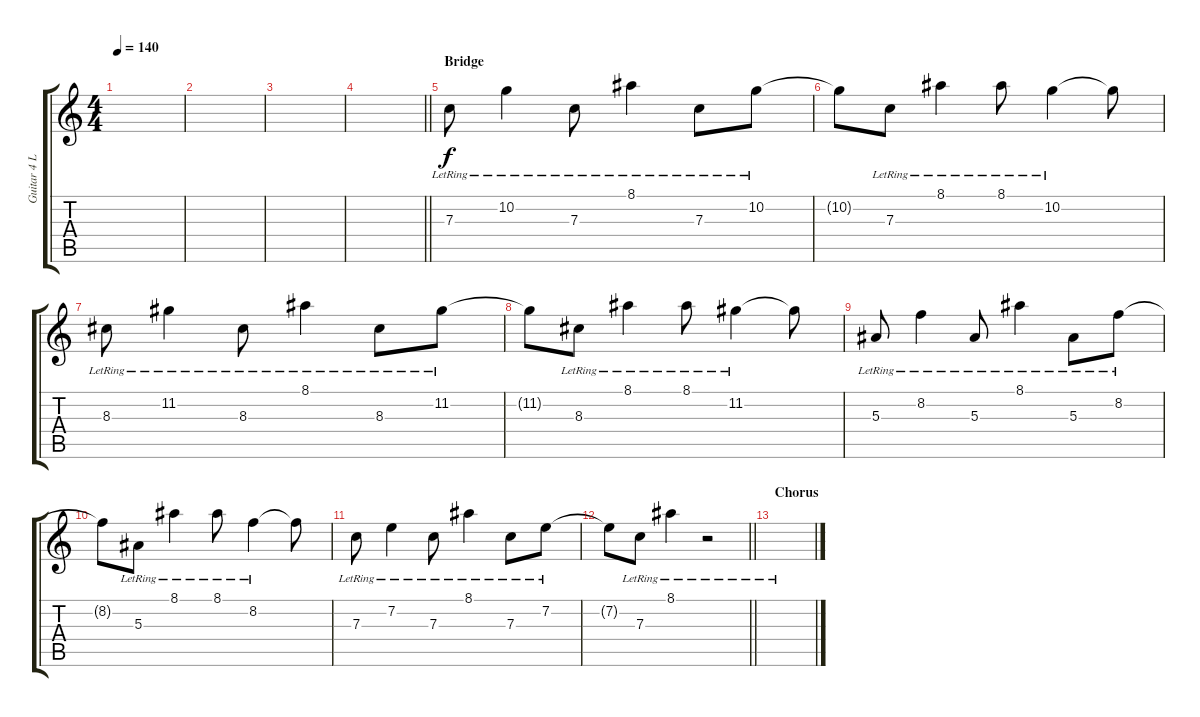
\track ("Guitar 4 Low Overdrive" "Guitar 4 L") {instrument electricguitarjazz}
\staff {score tabs}
\tuning (D4 A3 F3 C3 G2 C2) {hide}
\ts (4 4)
\tempo 140
\clef g2
\ks c
|
|
|
\barLineRight lightlight
|
\section ("" "Bridge")
7.3{lr}.8 10.2{lr}.4 7.3{lr}.8 8.1{lr}.4 7.3{lr}.8 10.2{lr}.8 |
10.2{t}.8 7.3{lr}.8 8.1{lr}.4 8.1{lr}.8 10.2{lr}.4 10.2{t}.8 |
8.3{lr}.8 11.2{lr}.4 8.3{lr}.8 8.1{lr}.4 8.3{lr}.8 11.2{lr}.8 |
11.2{t}.8 8.3{lr}.8 8.1{lr}.4 8.1{lr}.8 11.2{lr}.4 11.2{t}.8 |
5.3{lr}.8 8.2{lr}.4 5.3{lr}.8 8.1{lr}.4 5.3{lr}.8 8.2{lr}.8 |
8.2{t}.8 5.3{lr}.8 8.1{lr}.4 8.1{lr}.8 8.2{lr}.4 8.2{t}.8 |
7.3{lr}.8 7.2{lr}.4 7.3{lr}.8 8.1{lr}.4 7.3{lr}.8 7.2{lr}.8 |
\barLineRight lightlight
7.2{t}.8 7.3{lr}.8 8.1{lr}.4 r.2 |
\section ("" "Chorus")
